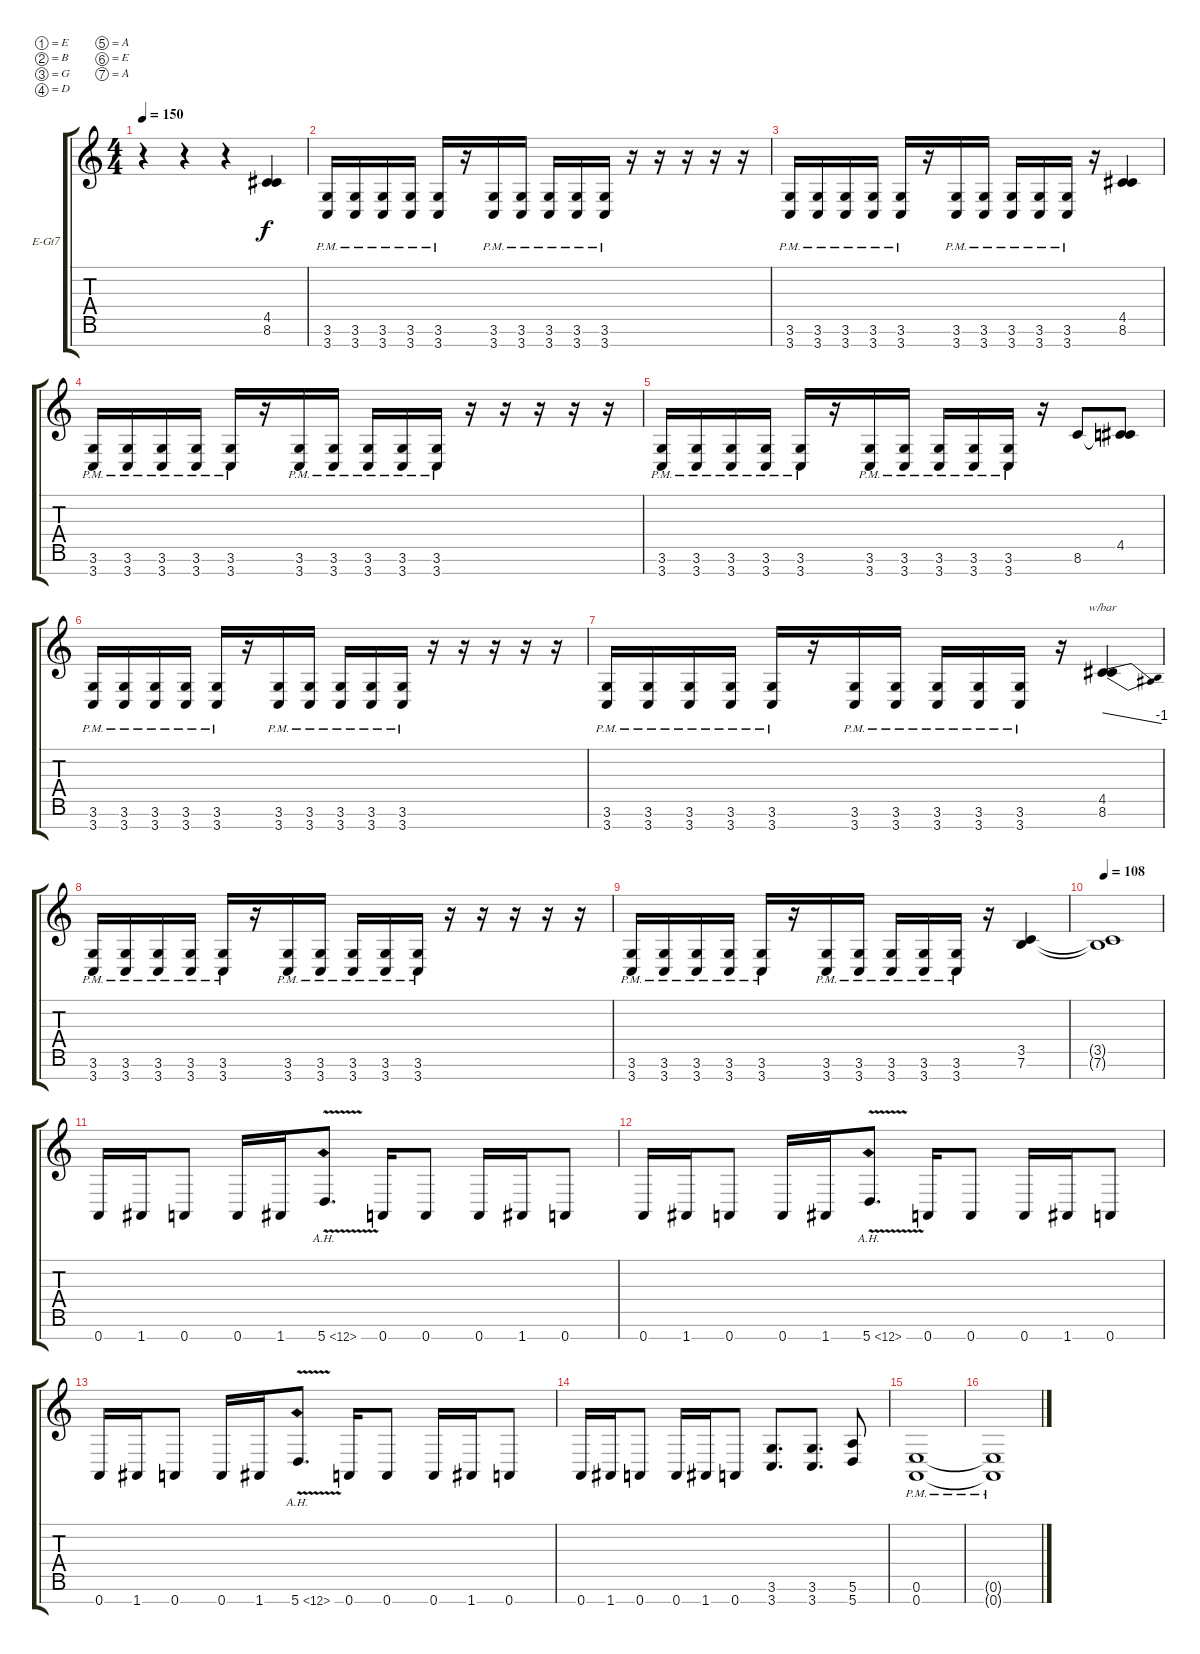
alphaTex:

\defaultSystemsLayout 4
\bracketExtendMode groupsimilarinstruments
\firstSystemTrackNameOrientation horizontal
\otherSystemsTrackNameOrientation horizontal
\track ("Electric Guitar" "E-Gt7") {instrument distortionguitar}
\staff {score tabs}
\tuning (E4 B3 G3 D3 A2 E2 A1)
\ts (4 4)
\tempo 150
\clef g2
\ks c
r.4{dy f instrument distortionguitar} r.4 r.4 (8.6 4.5).4 |
(3.7{pm} 3.6{pm}).16 (3.6{pm} 3.7{pm}).16 (3.7{pm} 3.6{pm}).16 (3.7{pm} 3.6{pm}).16 (3.6{pm} 3.7{pm}).16 r.16 (3.7{pm} 3.6{pm}).16 (3.7{pm} 3.6{pm}).16 (3.7{pm} 3.6{pm}).16 (3.7{pm} 3.6{pm}).16 (3.7{pm} 3.6{pm}).16 r.16 r.16 r.16 r.16 r.16 |
(3.7{pm} 3.6{pm}).16 (3.6{pm} 3.7{pm}).16 (3.7{pm} 3.6{pm}).16 (3.7{pm} 3.6{pm}).16 (3.6{pm} 3.7{pm}).16 r.16 (3.7{pm} 3.6{pm}).16 (3.7{pm} 3.6{pm}).16 (3.6{pm} 3.7{pm}).16 (3.7{pm} 3.6{pm}).16 (3.7{pm} 3.6{pm}).16 r.16 (8.6 4.5).4 |
(3.7{pm} 3.6{pm}).16 (3.6{pm} 3.7{pm}).16 (3.7{pm} 3.6{pm}).16 (3.7{pm} 3.6{pm}).16 (3.6{pm} 3.7{pm}).16 r.16 (3.7{pm} 3.6{pm}).16 (3.7{pm} 3.6{pm}).16 (3.7{pm} 3.6{pm}).16 (3.7{pm} 3.6{pm}).16 (3.7{pm} 3.6{pm}).16 r.16 r.16 r.16 r.16 r.16 |
(3.7{pm} 3.6{pm}).16 (3.6{pm} 3.7{pm}).16 (3.7{pm} 3.6{pm}).16 (3.7{pm} 3.6{pm}).16 (3.6{pm} 3.7{pm}).16 r.16 (3.7{pm} 3.6{pm}).16 (3.7{pm} 3.6{pm}).16 (3.6{pm} 3.7{pm}).16 (3.7{pm} 3.6{pm}).16 (3.7{pm} 3.6{pm}).16 r.16 8.6.8 (4.5 8.6{t}).8 |
(3.7{pm} 3.6{pm}).16 (3.6{pm} 3.7{pm}).16 (3.7{pm} 3.6{pm}).16 (3.7{pm} 3.6{pm}).16 (3.6{pm} 3.7{pm}).16 r.16 (3.7{pm} 3.6{pm}).16 (3.7{pm} 3.6{pm}).16 (3.7{pm} 3.6{pm}).16 (3.7{pm} 3.6{pm}).16 (3.7{pm} 3.6{pm}).16 r.16 r.16 r.16 r.16 r.16 |
(3.7{pm} 3.6{pm}).16 (3.6{pm} 3.7{pm}).16 (3.7{pm} 3.6{pm}).16 (3.7{pm} 3.6{pm}).16 (3.6{pm} 3.7{pm}).16 r.16 (3.7{pm} 3.6{pm}).16 (3.7{pm} 3.6{pm}).16 (3.6{pm} 3.7{pm}).16 (3.7{pm} 3.6{pm}).16 (3.7{pm} 3.6{pm}).16 r.16 (8.6 4.5).4{tbe (dive default 0 0 60 -4)} |
(3.7{pm} 3.6{pm}).16 (3.6{pm} 3.7{pm}).16 (3.7{pm} 3.6{pm}).16 (3.7{pm} 3.6{pm}).16 (3.6{pm} 3.7{pm}).16 r.16 (3.7{pm} 3.6{pm}).16 (3.7{pm} 3.6{pm}).16 (3.7{pm} 3.6{pm}).16 (3.7{pm} 3.6{pm}).16 (3.7{pm} 3.6{pm}).16 r.16 r.16 r.16 r.16 r.16 |
(3.7{pm} 3.6{pm}).16 (3.6{pm} 3.7{pm}).16 (3.7{pm} 3.6{pm}).16 (3.7{pm} 3.6{pm}).16 (3.6{pm} 3.7{pm}).16 r.16 (3.7{pm} 3.6{pm}).16 (3.7{pm} 3.6{pm}).16 (3.6{pm} 3.7{pm}).16 (3.7{pm} 3.6{pm}).16 (3.7{pm} 3.6{pm}).16 r.16 (7.6 3.5).4 |
\tempo 108
(3.5{t} 7.6{t}).1 |
0.7.16 1.7.16 0.7.8 0.7.16 1.7.16 5.7{ah 7 v}.8{d} 0.7.16 0.7.8 0.7.16 1.7.16 0.7.8 |
0.7.16 1.7.16 0.7.8 0.7.16 1.7.16 5.7{ah 7 v}.8{d} 0.7.16 0.7.8 0.7.16 1.7.16 0.7.8 |
0.7.16 1.7.16 0.7.8 0.7.16 1.7.16 5.7{ah 7 v}.8{d} 0.7.16 0.7.8 0.7.16 1.7.16 0.7.8 |
0.7.16 1.7.16 0.7.8 0.7.16 1.7.16 0.7.8 (3.7 3.6).8{d} (3.7 3.6).8{d} (5.7 5.6).8 |
(0.7{pm} 0.6{pm}).1 |
(0.6{pm t} 0.7{pm t}).1
